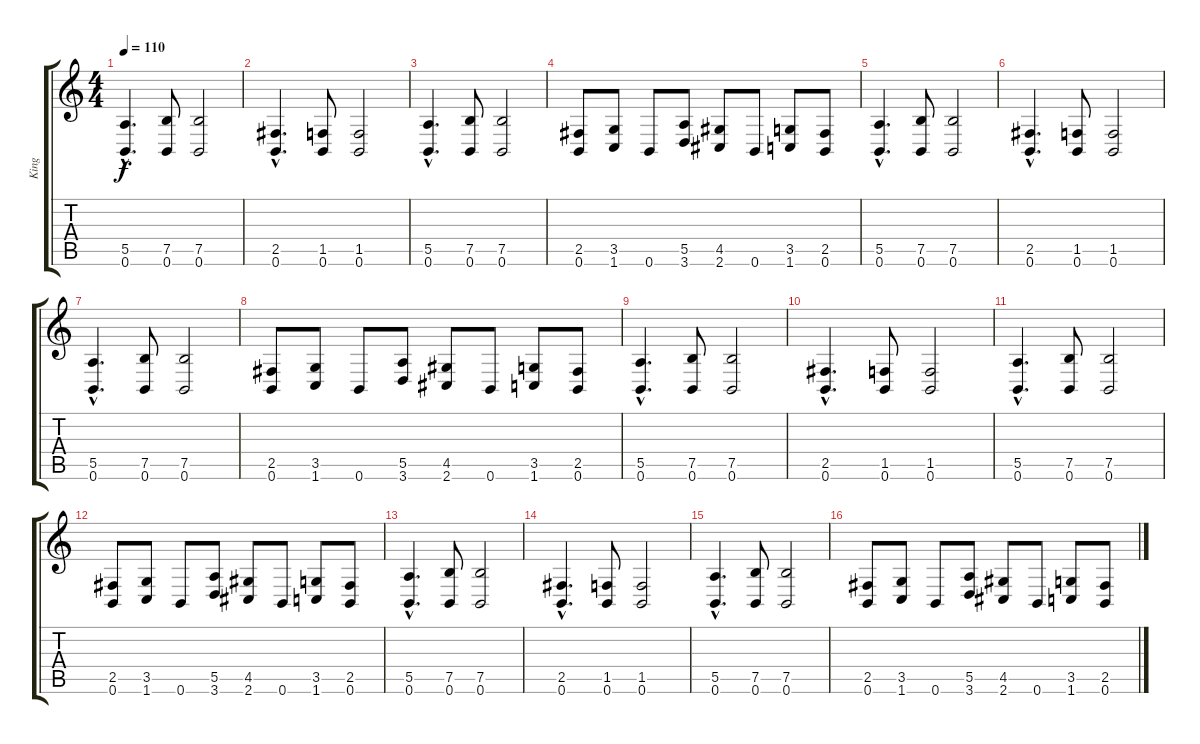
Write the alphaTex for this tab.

\track ("King" "King") {instrument distortionguitar}
\staff {score tabs}
\tuning (B3 Gb3 D3 A2 E2 B1) {hide}
\ts (4 4)
\tempo 110
\clef g2
\ks c
(5.5{hac} 0.6{hac}).4{d dy f} (7.5 0.6).8 (7.5 0.6).2 |
(2.5{hac} 0.6{hac}).4{d} (1.5 0.6).8 (1.5 0.6).2 |
(5.5{hac} 0.6{hac}).4{d} (7.5 0.6).8 (7.5 0.6).2 |
(2.5 0.6).8 (3.5 1.6).8 0.6.8 (5.5 3.6).8 (4.5 2.6).8 0.6.8 (3.5 1.6).8 (2.5 0.6).8 |
(5.5{hac} 0.6{hac}).4{d} (7.5 0.6).8 (7.5 0.6).2 |
(2.5{hac} 0.6{hac}).4{d} (1.5 0.6).8 (1.5 0.6).2 |
(5.5{hac} 0.6{hac}).4{d} (7.5 0.6).8 (7.5 0.6).2 |
(2.5 0.6).8 (3.5 1.6).8 0.6.8 (5.5 3.6).8 (4.5 2.6).8 0.6.8 (3.5 1.6).8 (2.5 0.6).8 |
(5.5{hac} 0.6{hac}).4{d} (7.5 0.6).8 (7.5 0.6).2 |
(2.5{hac} 0.6{hac}).4{d} (1.5 0.6).8 (1.5 0.6).2 |
(5.5{hac} 0.6{hac}).4{d} (7.5 0.6).8 (7.5 0.6).2 |
(2.5 0.6).8 (3.5 1.6).8 0.6.8 (5.5 3.6).8 (4.5 2.6).8 0.6.8 (3.5 1.6).8 (2.5 0.6).8 |
(5.5{hac} 0.6{hac}).4{d} (7.5 0.6).8 (7.5 0.6).2 |
(2.5{hac} 0.6{hac}).4{d} (1.5 0.6).8 (1.5 0.6).2 |
(5.5{hac} 0.6{hac}).4{d} (7.5 0.6).8 (7.5 0.6).2 |
(2.5 0.6).8 (3.5 1.6).8 0.6.8 (5.5 3.6).8 (4.5 2.6).8 0.6.8 (3.5 1.6).8 (2.5 0.6).8
